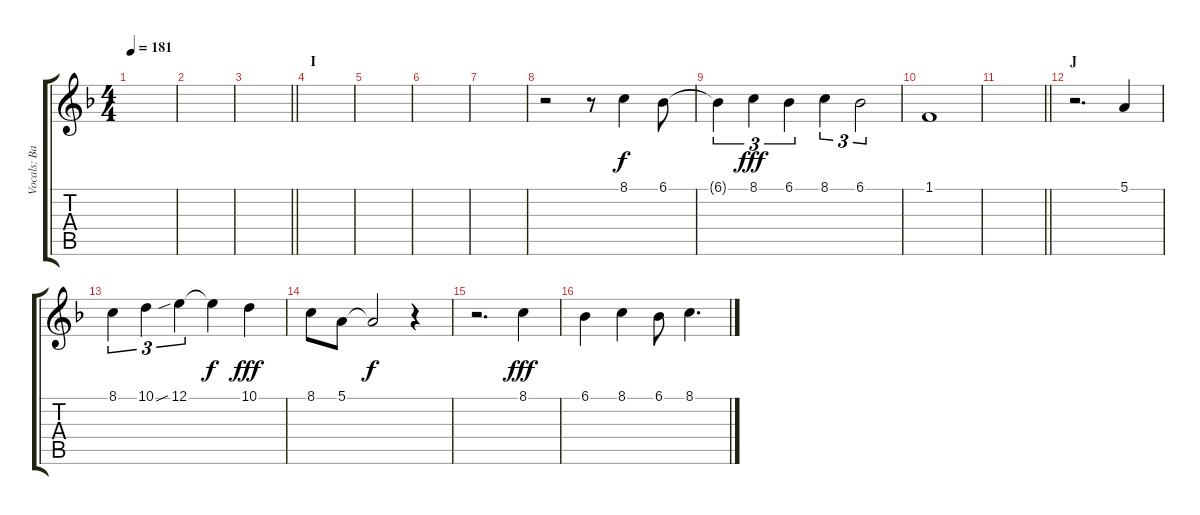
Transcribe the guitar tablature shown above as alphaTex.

\track ("Vocals: Back" "Vocals: Ba") {instrument choiraahs}
\staff {score tabs}
\tuning (E4 B3 G3 D3 A2 E2) {hide}
\ts (4 4)
\tempo 181
\clef g2
\ks f
|
|
\barLineRight lightlight
|
\section ("" "I")
|
|
|
|
r.2{instrument whistle} r.8 8.1.4 6.1.8 |
6.1{t}.4{tu (3 2) dy f} 8.1.4{tu (3 2) dy fff} 6.1.4{tu (3 2)} 8.1.4{tu (3 2)} 6.1.2{tu (3 2)} |
1.1.1 |
\barLineRight lightlight
|
\section ("" "J")
r.2{d} 5.1.4 |
8.1.4{tu (3 2)} 10.1.4{tu (3 2)} 12.1{sib}.4{tu (3 2)} 12.1{t}.4{dy f} 10.1.4{dy fff} |
8.1.8 5.1.8 5.1{t}.2{dy f} r.4 |
r.2{d} 8.1.4{dy fff} |
6.1.4 8.1.4 6.1.8 8.1.4{d}
